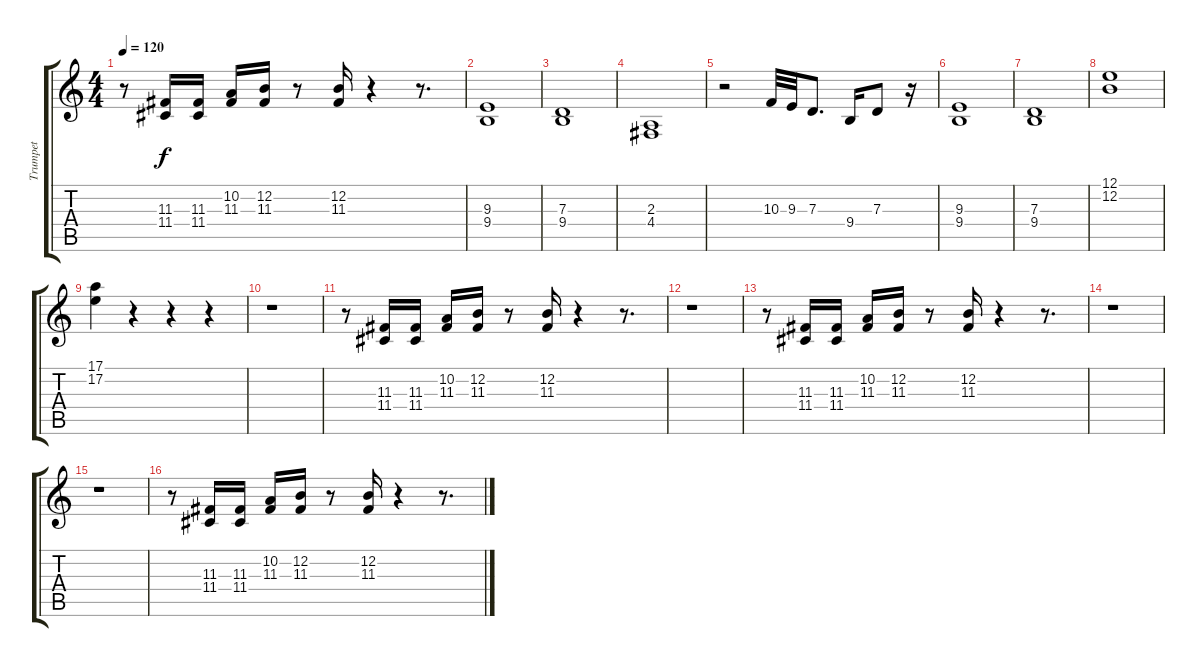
\track ("Trumpet" "Trumpet") {instrument trumpet}
\staff {score tabs}
\tuning (E4 B3 G3 D3 A2 E2) {hide}
\ts (4 4)
\tempo 120
\clef g2
\ks c
r.8{dy f} (11.3 11.4).16 (11.3 11.4).16 (10.2 11.3).16 (12.2 11.3).16 r.8 (12.2 11.3).16 r.4 r.8{d} |
(9.3 9.4).1 |
(7.3 9.4).1 |
(2.3 4.4).1 |
r.2 10.3.32 9.3.32 7.3.8{d} 9.4.16 7.3.8 r.16 |
(9.3 9.4).1 |
(7.3 9.4).1 |
(12.1 12.2).1 |
(17.1 17.2).4 r.4 r.4 r.4 |
r.1 |
r.8 (11.3 11.4).16 (11.3 11.4).16 (10.2 11.3).16 (12.2 11.3).16 r.8 (12.2 11.3).16 r.4 r.8{d} |
r.1 |
r.8 (11.3 11.4).16 (11.3 11.4).16 (10.2 11.3).16 (12.2 11.3).16 r.8 (12.2 11.3).16 r.4 r.8{d} |
r.1 |
r.1 |
r.8 (11.3 11.4).16 (11.3 11.4).16 (10.2 11.3).16 (12.2 11.3).16 r.8 (12.2 11.3).16 r.4 r.8{d}
